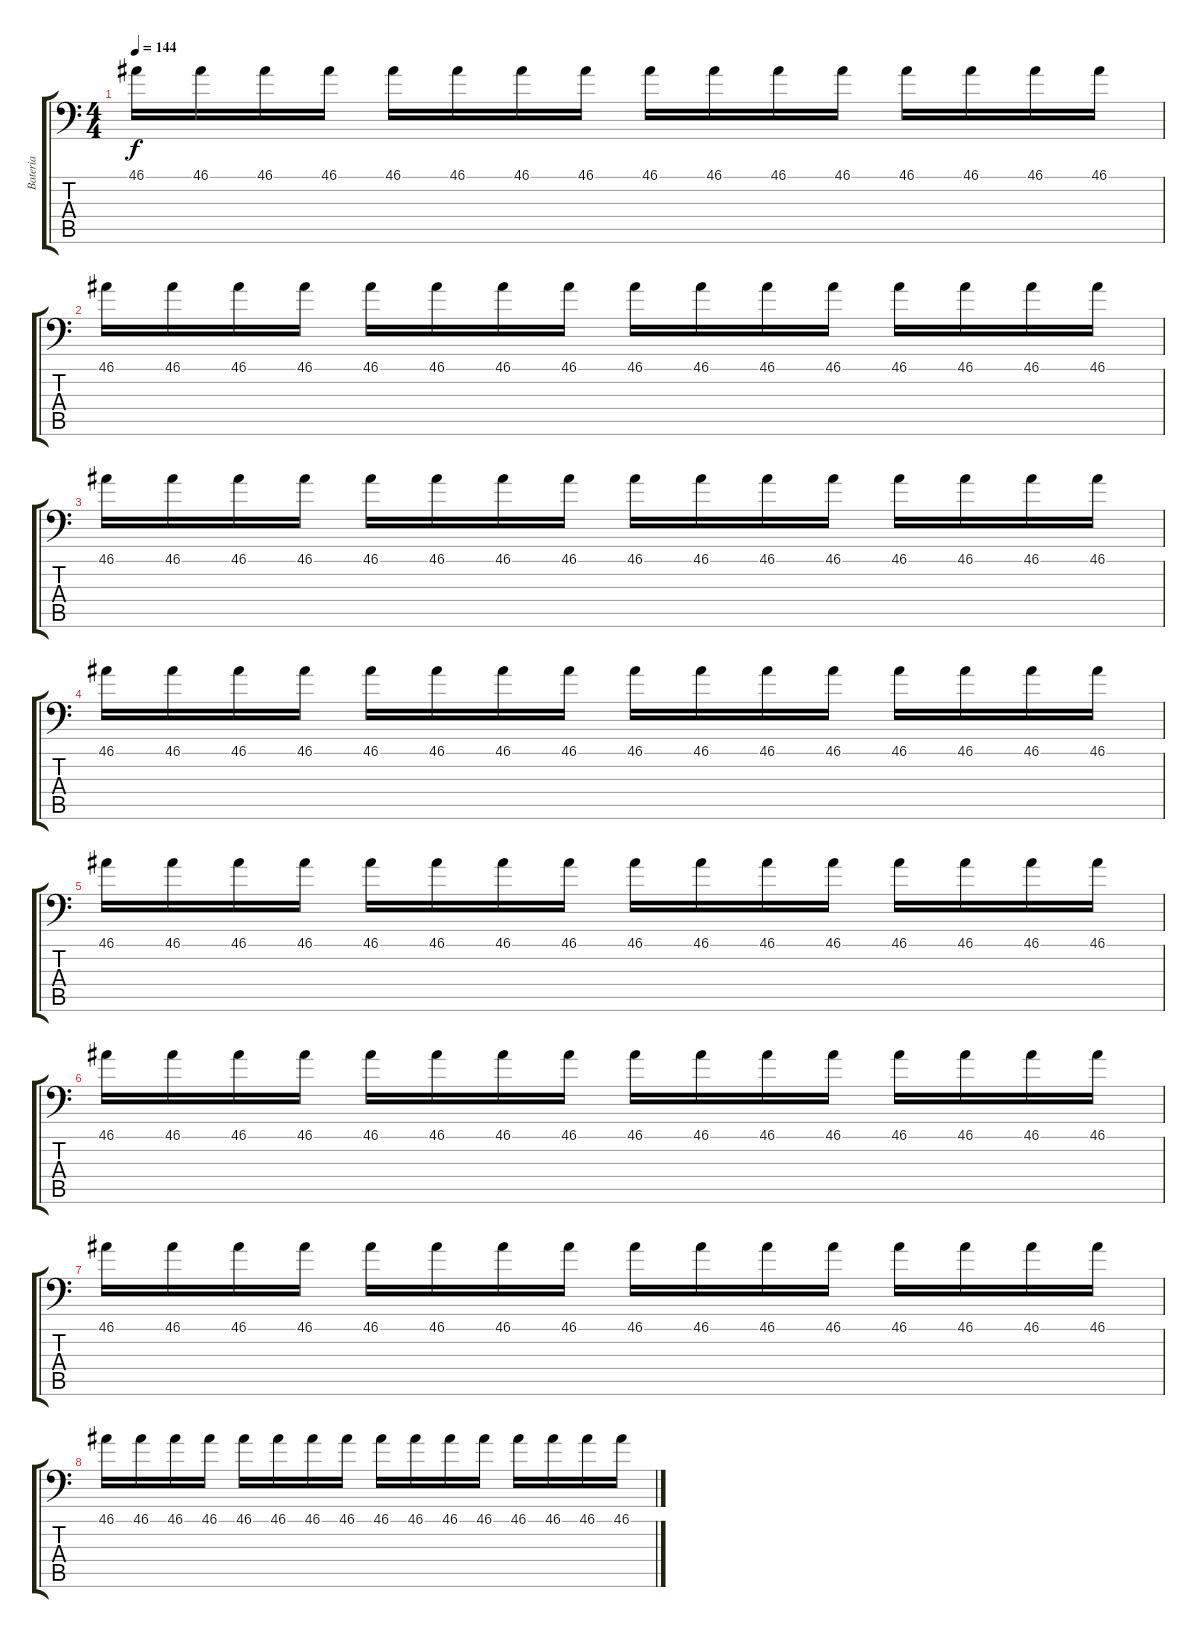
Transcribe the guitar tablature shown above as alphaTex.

\track ("Bateria" "Bateria") {instrument acousticgrandpiano}
\staff {score tabs}
\tuning (C-1 C-1 C-1 C-1 C-1 C-1) {hide}
\ts (4 4)
\tempo 144
\clef f4
\ks c
46.1.16{dy f} 46.1.16 46.1.16 46.1.16 46.1.16 46.1.16 46.1.16 46.1.16 46.1.16 46.1.16 46.1.16 46.1.16 46.1.16 46.1.16 46.1.16 46.1.16 |
46.1.16 46.1.16 46.1.16 46.1.16 46.1.16 46.1.16 46.1.16 46.1.16 46.1.16 46.1.16 46.1.16 46.1.16 46.1.16 46.1.16 46.1.16 46.1.16 |
46.1.16 46.1.16 46.1.16 46.1.16 46.1.16 46.1.16 46.1.16 46.1.16 46.1.16 46.1.16 46.1.16 46.1.16 46.1.16 46.1.16 46.1.16 46.1.16 |
46.1.16 46.1.16 46.1.16 46.1.16 46.1.16 46.1.16 46.1.16 46.1.16 46.1.16 46.1.16 46.1.16 46.1.16 46.1.16 46.1.16 46.1.16 46.1.16 |
46.1.16 46.1.16 46.1.16 46.1.16 46.1.16 46.1.16 46.1.16 46.1.16 46.1.16 46.1.16 46.1.16 46.1.16 46.1.16 46.1.16 46.1.16 46.1.16 |
46.1.16 46.1.16 46.1.16 46.1.16 46.1.16 46.1.16 46.1.16 46.1.16 46.1.16 46.1.16 46.1.16 46.1.16 46.1.16 46.1.16 46.1.16 46.1.16 |
46.1.16 46.1.16 46.1.16 46.1.16 46.1.16 46.1.16 46.1.16 46.1.16 46.1.16 46.1.16 46.1.16 46.1.16 46.1.16 46.1.16 46.1.16 46.1.16 |
46.1.16 46.1.16 46.1.16 46.1.16 46.1.16 46.1.16 46.1.16 46.1.16 46.1.16 46.1.16 46.1.16 46.1.16 46.1.16 46.1.16 46.1.16 46.1.16
